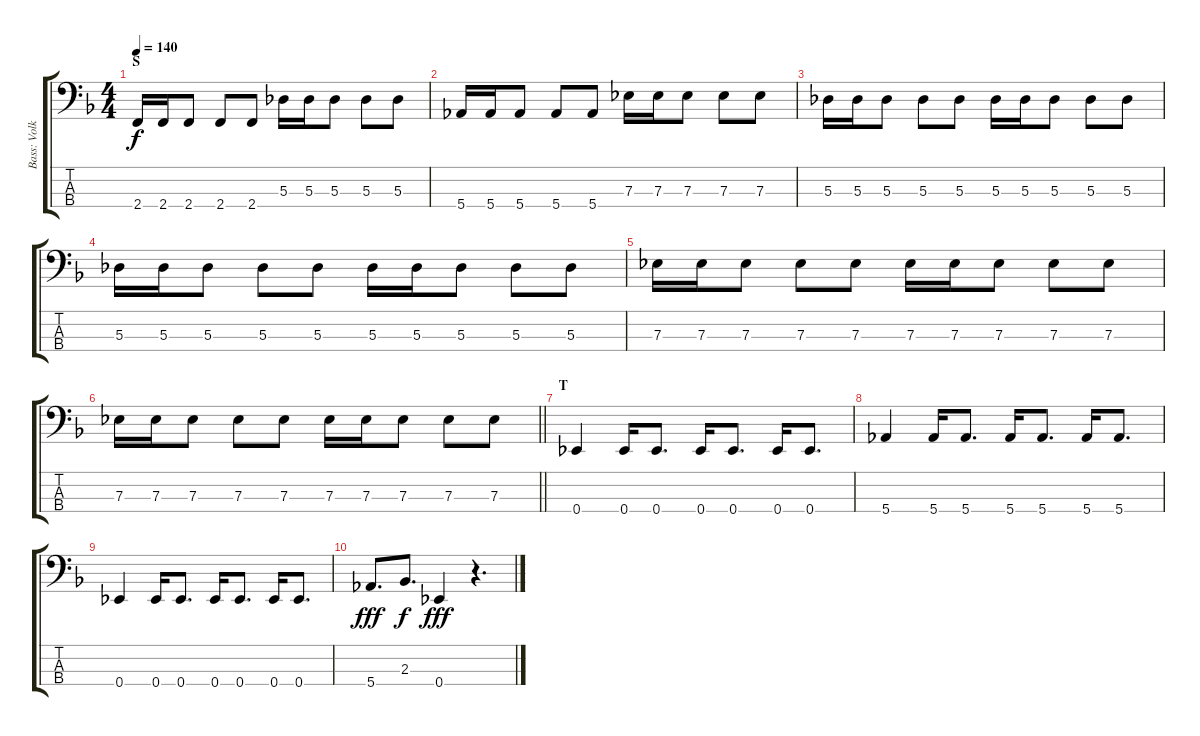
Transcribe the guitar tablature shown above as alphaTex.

\track ("Bass: Volker" "Bass: Volk") {instrument electricbassfinger}
\staff {score tabs}
\tuning (Gb2 Db2 Ab1 Eb1) {hide}
\ts (4 4)
\section ("" "S")
\tempo 140
\clef f4
\ks f
2.4.16{dy f} 2.4.16 2.4.8 2.4.8 2.4.8 5.3.16 5.3.16 5.3.8 5.3.8 5.3.8 |
5.4.16 5.4.16 5.4.8 5.4.8 5.4.8 7.3.16 7.3.16 7.3.8 7.3.8 7.3.8 |
5.3.16 5.3.16 5.3.8 5.3.8 5.3.8 5.3.16 5.3.16 5.3.8 5.3.8 5.3.8 |
5.3.16 5.3.16 5.3.8 5.3.8 5.3.8 5.3.16 5.3.16 5.3.8 5.3.8 5.3.8 |
7.3.16 7.3.16 7.3.8 7.3.8 7.3.8 7.3.16 7.3.16 7.3.8 7.3.8 7.3.8 |
\barLineRight lightlight
7.3.16 7.3.16 7.3.8 7.3.8 7.3.8 7.3.16 7.3.16 7.3.8 7.3.8 7.3.8 |
\section ("" "T")
0.4.4 0.4.16 0.4.8{d} 0.4.16 0.4.8{d} 0.4.16 0.4.8{d} |
5.4.4 5.4.16 5.4.8{d} 5.4.16 5.4.8{d} 5.4.16 5.4.8{d} |
0.4.4 0.4.16 0.4.8{d} 0.4.16 0.4.8{d} 0.4.16 0.4.8{d} |
5.4.8{d dy fff} 2.3.8{d dy f} 0.4.4{dy fff} r.4{d}
